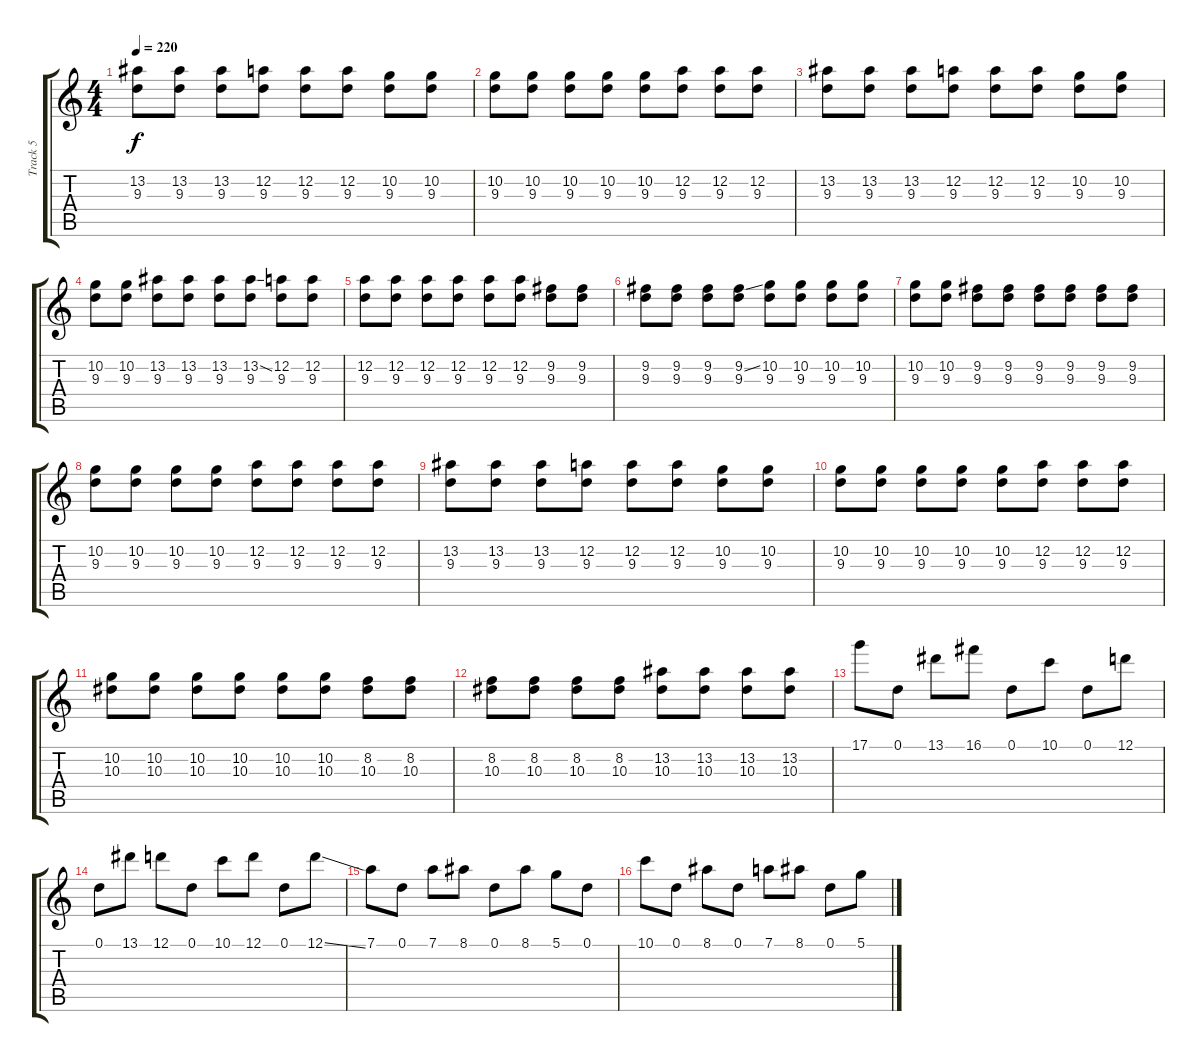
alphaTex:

\track ("Track 5" "Track 5") {instrument distortionguitar}
\staff {score tabs}
\tuning (D4 A3 F3 C3 G2 D2) {hide}
\ts (4 4)
\tempo 220
\clef g2
\ks c
(13.2 9.3).8{dy f} (13.2 9.3).8 (13.2 9.3).8 (12.2 9.3).8 (12.2 9.3).8 (12.2 9.3).8 (10.2 9.3).8 (10.2 9.3).8 |
(10.2 9.3).8 (10.2 9.3).8 (10.2 9.3).8 (10.2 9.3).8 (10.2 9.3).8 (12.2 9.3).8 (12.2 9.3).8 (12.2 9.3).8 |
(13.2 9.3).8 (13.2 9.3).8 (13.2 9.3).8 (12.2 9.3).8 (12.2 9.3).8 (12.2 9.3).8 (10.2 9.3).8 (10.2 9.3).8 |
(10.2 9.3).8 (10.2 9.3).8 (13.2 9.3).8 (13.2 9.3).8 (13.2 9.3).8 (13.2{ss} 9.3).8 (12.2 9.3).8 (12.2 9.3).8 |
(12.2 9.3).8 (12.2 9.3).8 (12.2 9.3).8 (12.2 9.3).8 (12.2 9.3).8 (12.2 9.3).8 (9.2 9.3).8 (9.2 9.3).8 |
(9.2 9.3).8 (9.2 9.3).8 (9.2 9.3).8 (9.2{ss} 9.3).8 (10.2 9.3).8 (10.2 9.3).8 (10.2 9.3).8 (10.2 9.3).8 |
(10.2 9.3).8 (10.2 9.3).8 (9.2 9.3).8 (9.2 9.3).8 (9.2 9.3).8 (9.2 9.3).8 (9.2 9.3).8 (9.2 9.3).8 |
(10.2 9.3).8 (10.2 9.3).8 (10.2 9.3).8 (10.2 9.3).8 (12.2 9.3).8 (12.2 9.3).8 (12.2 9.3).8 (12.2 9.3).8 |
(13.2 9.3).8 (13.2 9.3).8 (13.2 9.3).8 (12.2 9.3).8 (12.2 9.3).8 (12.2 9.3).8 (10.2 9.3).8 (10.2 9.3).8 |
(10.2 9.3).8 (10.2 9.3).8 (10.2 9.3).8 (10.2 9.3).8 (10.2 9.3).8 (12.2 9.3).8 (12.2 9.3).8 (12.2 9.3).8 |
(10.2 10.3).8 (10.2 10.3).8 (10.2 10.3).8 (10.2 10.3).8 (10.2 10.3).8 (10.2 10.3).8 (8.2 10.3).8 (8.2 10.3).8 |
(8.2 10.3).8 (8.2 10.3).8 (8.2 10.3).8 (8.2 10.3).8 (13.2 10.3).8 (13.2 10.3).8 (13.2 10.3).8 (13.2 10.3).8 |
17.1.8 0.1.8 13.1.8 16.1.8 0.1.8 10.1.8 0.1.8 12.1.8 |
0.1.8 13.1.8 12.1.8 0.1.8 10.1.8 12.1.8 0.1.8 12.1{ss}.8 |
7.1.8 0.1.8 7.1.8 8.1.8 0.1.8 8.1.8 5.1.8 0.1.8 |
10.1.8 0.1.8 8.1.8 0.1.8 7.1.8 8.1.8 0.1.8 5.1.8
